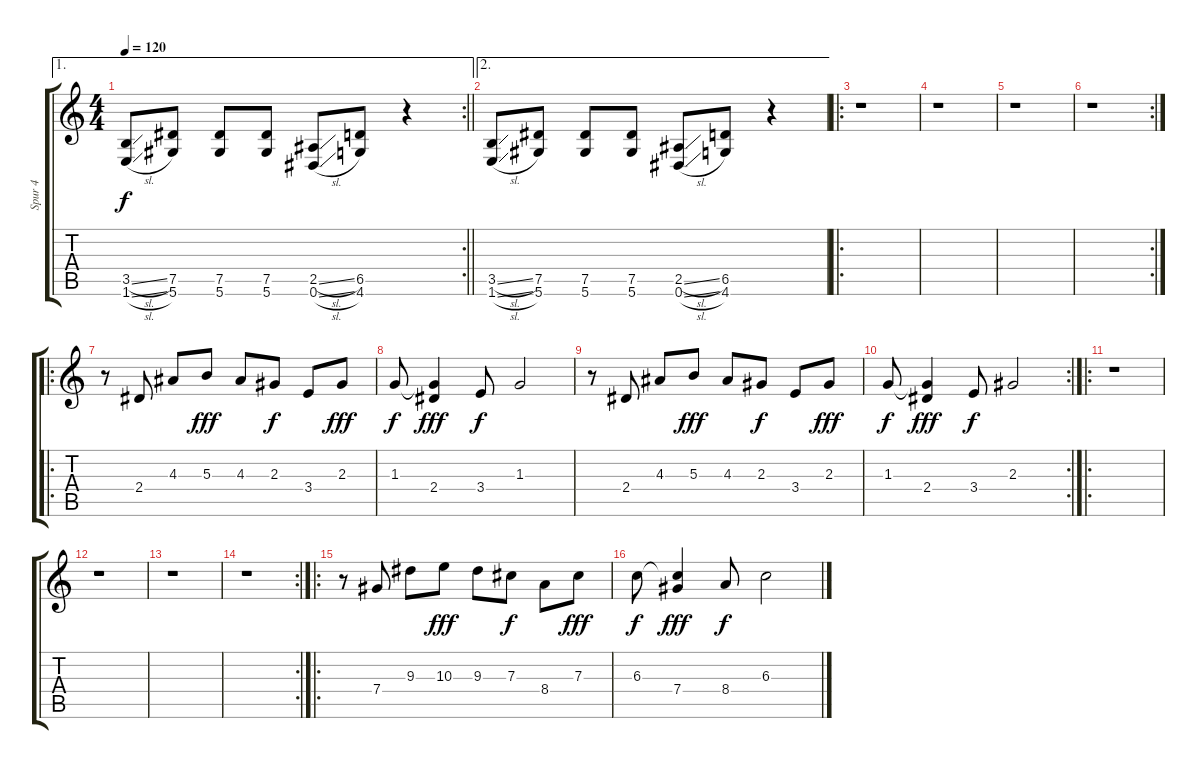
\track ("Spur 4" "Spur 4") {instrument distortionguitar}
\staff {score tabs}
\tuning (Eb4 Bb3 Gb3 Db3 Ab2 Eb2) {hide}
\ae 1
\rc 2
\ts (4 4)
\tempo 120
\clef g2
\barLineRight lightlight
\ks c
(3.5{sl} 1.6{sl}).8{dy f} (7.5 5.6).8 (7.5 5.6).8 (7.5 5.6).8 (2.5{sl} 0.6{sl}).8 (6.5 4.6).8 r.4 |
\ae 2
(3.5{sl} 1.6{sl}).8 (7.5 5.6).8 (7.5 5.6).8 (7.5 5.6).8 (2.5{sl} 0.6{sl}).8 (6.5 4.6).8 r.4 |
\ro
r.1 |
r.1 |
r.1 |
\rc 2
r.1 |
\ro
r.8{volume 16 balance 8} 2.4.8 4.3.8 5.3.8{dy fff} 4.3.8 2.3.8{dy f} 3.4.8 2.3.8{dy fff} |
1.3.8{dy f} (1.3{t} 2.4).4{dy fff} 3.4.8{dy f} 1.3.2 |
r.8{volume 16 balance 8} 2.4.8 4.3.8 5.3.8{dy fff} 4.3.8 2.3.8{dy f} 3.4.8 2.3.8{dy fff} |
\rc 2
1.3.8{dy f} (1.3{t} 2.4).4{dy fff} 3.4.8{dy f} 2.3.2 |
\ro
r.1 |
r.1 |
r.1 |
\rc 2
r.1 |
\ro
r.8{volume 16 balance 8} 7.4.8 9.3.8 10.3.8{dy fff} 9.3.8 7.3.8{dy f} 8.4.8 7.3.8{dy fff} |
6.3.8{dy f} (6.3{t} 7.4).4{dy fff} 8.4.8{dy f} 6.3.2
